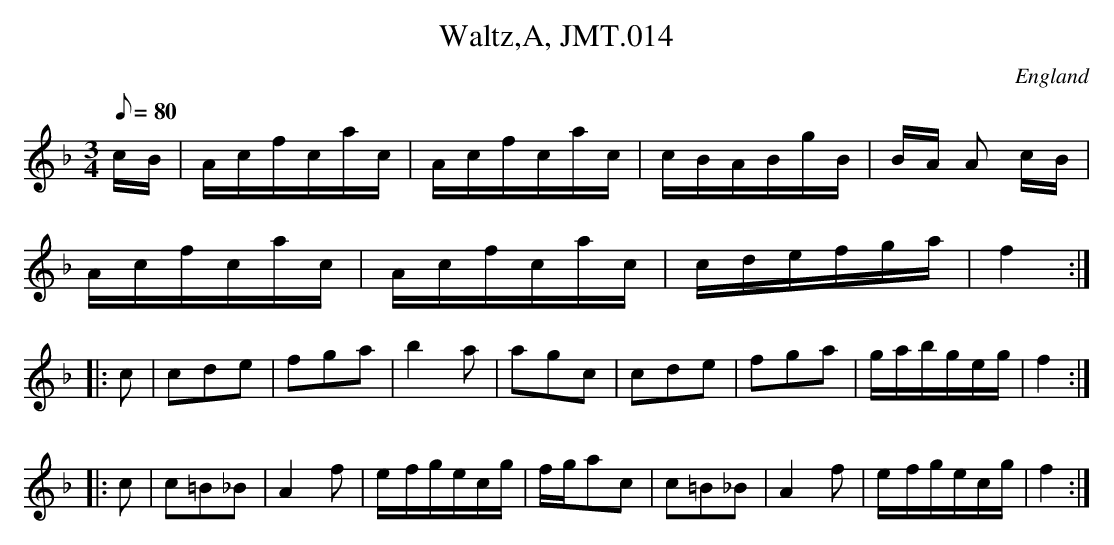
X:1
T:Waltz,A, JMT.014
M:3/4
L:1/8
Q:80
O:England
K:F
c/B/|A/-c/f/c/a/c/|A/-c/f/c/a/c/|c/-B/A/B/g/B/|B/A/ A c/B/|!
A/-c/f/c/a/c/|A/-c/f/c/a/c/|c/-d/e/f/g/a/|f2:|!
|:c|cde| fga|b2a|agc|cde|fga|g/a/b/g/e/g/|f2:|!
|:c|c=B_B|A2f|e/-f/g/e/c/g/|f/g/ac|c=B_B|A2f|e/-f/g/e/c/g/|f2:|]
